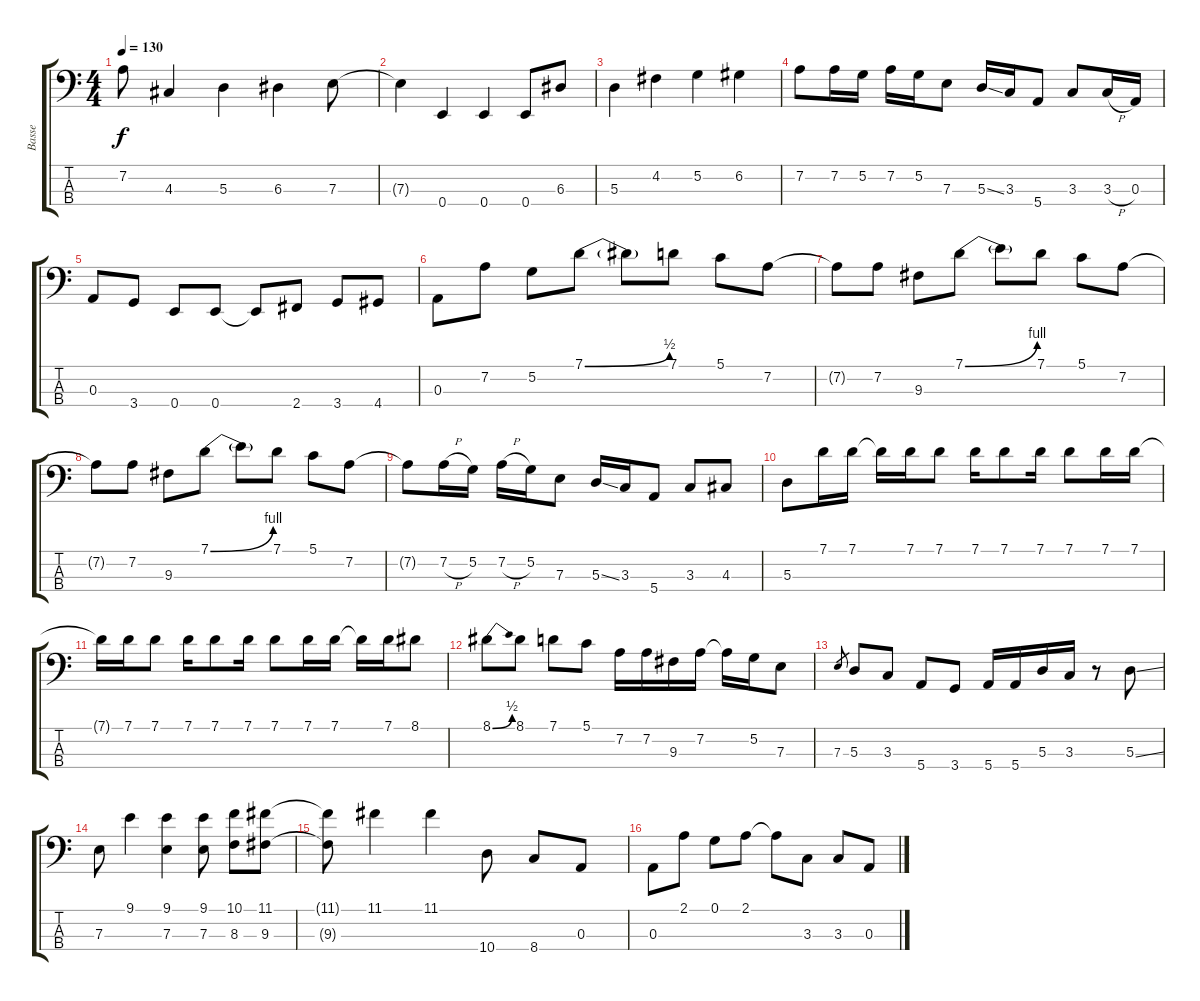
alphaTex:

\track ("Basse" "Basse") {instrument electricbassfinger}
\staff {score tabs}
\tuning (G2 D2 A1 E1) {hide}
\ts (4 4)
\tempo 130
\clef f4
\ks c
7.2.8{dy f} 4.3.4 5.3.4 6.3.4 7.3.8 |
7.3{t}.4 0.4.4 0.4.4 0.4.8 6.3.8 |
5.3.4 4.2.4 5.2.4 6.2.4 |
7.2.8 7.2.16 5.2.16 7.2.16 5.2.16 7.3.8 5.3{ss}.16 3.3.16 5.4.8 3.3.8 3.3{h}.16 0.3.16 |
0.3.8 3.4.8 0.4.8 0.4.8 0.4{t}.8 2.4.8 3.4.8 4.4.8 |
0.3.8 7.2.8 5.2.8 7.1{be (bend 0 0 60 2)}.8 7.1{t}.8 7.1.8 5.1.8 7.2.8 |
7.2{t}.8 7.2.8 9.3.8 7.1{be (bend 0 0 60 4)}.8 7.1{t}.8 7.1.8 5.1.8 7.2.8 |
7.2{t}.8 7.2.8 9.3.8 7.1{be (bend 0 0 60 4)}.8 7.1{t}.8 7.1.8 5.1.8 7.2.8 |
7.2{t}.8 7.2{h}.16 5.2.16 7.2{h}.16 5.2.16 7.3.8 5.3{ss}.16 3.3.16 5.4.8 3.3.8 4.3.8 |
5.3.8 7.1.16 7.1.16 7.1{t}.16 7.1.16 7.1.8 7.1.16 7.1.8 7.1.16 7.1.8 7.1.16 7.1.16 |
7.1{t}.16 7.1.16 7.1.8 7.1.16 7.1.8 7.1.16 7.1.8 7.1.16 7.1.16 7.1{t}.16 7.1.16 8.1.8 |
8.1{be (bend 0 0 60 2)}.8 8.1.8 7.1.8 5.1.8 7.2.16 7.2.16 9.3.16 7.2.16 7.2{t}.16 5.2.16 7.3.8 |
7.3.8{gr} 5.3.8 3.3.8 5.4.8 3.4.8 5.4.16 5.4.16 5.3.16 3.3.16 r.8 5.3{ss}.8 |
7.3.8 9.1.4 (9.1 7.3).4 (9.1 7.3).8 (10.1 8.3).8 (11.1 9.3).8 |
(11.1{t} 9.3{t}).8 11.1.4 11.1.4 10.4.8 8.4.8 0.3.8 |
0.3.8 2.1.8 0.1.8 2.1.8 2.1{t}.8 3.3.8 3.3.8 0.3.8
